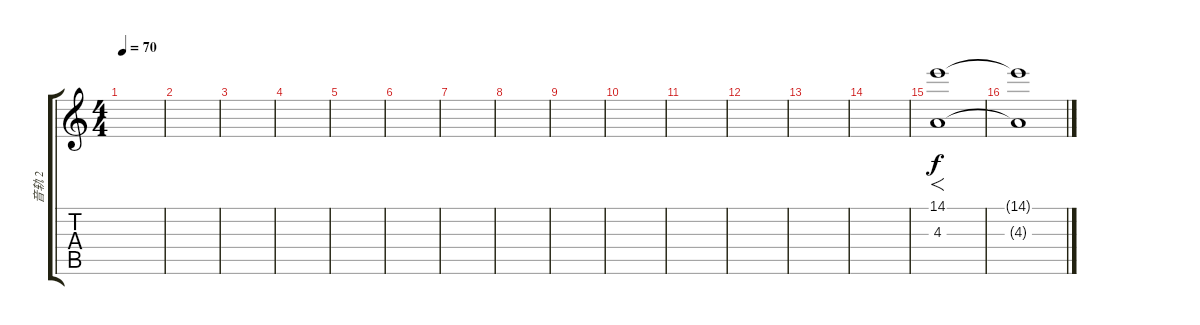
\track ("音轨 2" "音轨 2") {instrument distortionguitar}
\staff {score tabs}
\tuning (D4 A3 F3 C3 G2 D2) {hide}
\ts (4 4)
\tempo 70
\clef g2
\ks c
|
|
|
|
|
|
|
|
|
|
|
|
|
|
(14.1 4.3).1{f} |
(14.1{t} 4.3{t}).1
